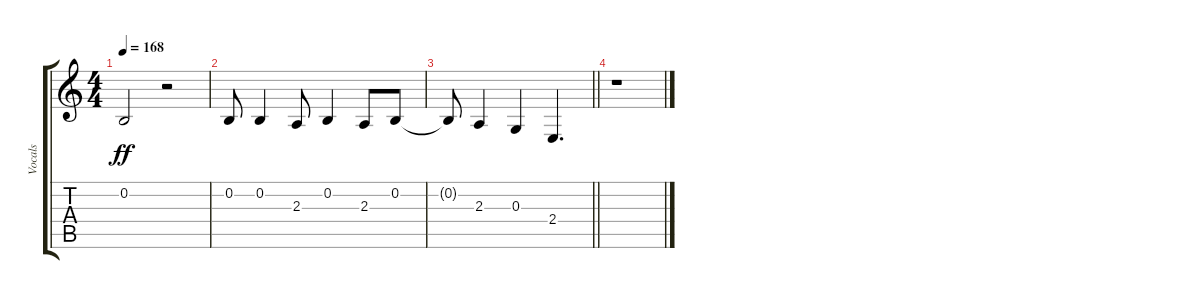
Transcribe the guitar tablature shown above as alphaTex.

\track ("Vocals" "Vocals") {instrument altosax}
\staff {score tabs}
\tuning (E4 B3 G3 D3 A2 E2) {hide}
\ts (4 4)
\tempo 168
\clef g2
\ks c
0.2{t}.2{dy ff} r.2 |
0.2.8 0.2.4 2.3.8 0.2.4 2.3.8 0.2.8 |
\barLineRight lightlight
0.2{t}.8 2.3.4 0.3.4 2.4.4{d} |
r.1
